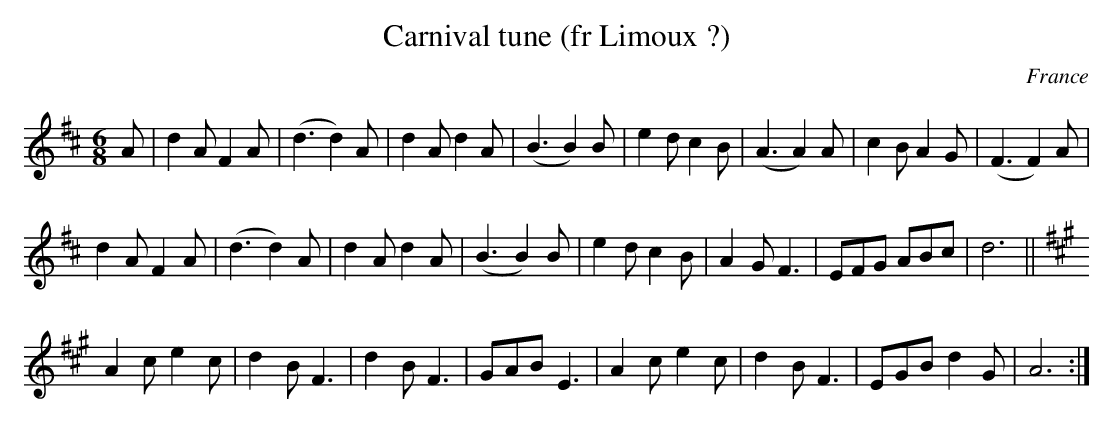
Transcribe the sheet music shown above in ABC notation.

X:1
T:Carnival tune (fr Limoux ?)
O:France
M:6/8
K:D
A|\
d2A F2A|(d3 d2)A|d2A d2A|(B3 B2)B|\
e2d c2B|(A3 A2)A|c2B A2G|(F3 F2)A|
d2A F2A|(d3 d2)A|d2A d2A|(B3 B2)B|\
e2d c2B|A2G F3|EFG ABc|d6||
K:A
A2c e2c|d2B F3|d2B F3|GAB E3|\
A2c e2c|d2B F3|EGB d2G|A6:|
